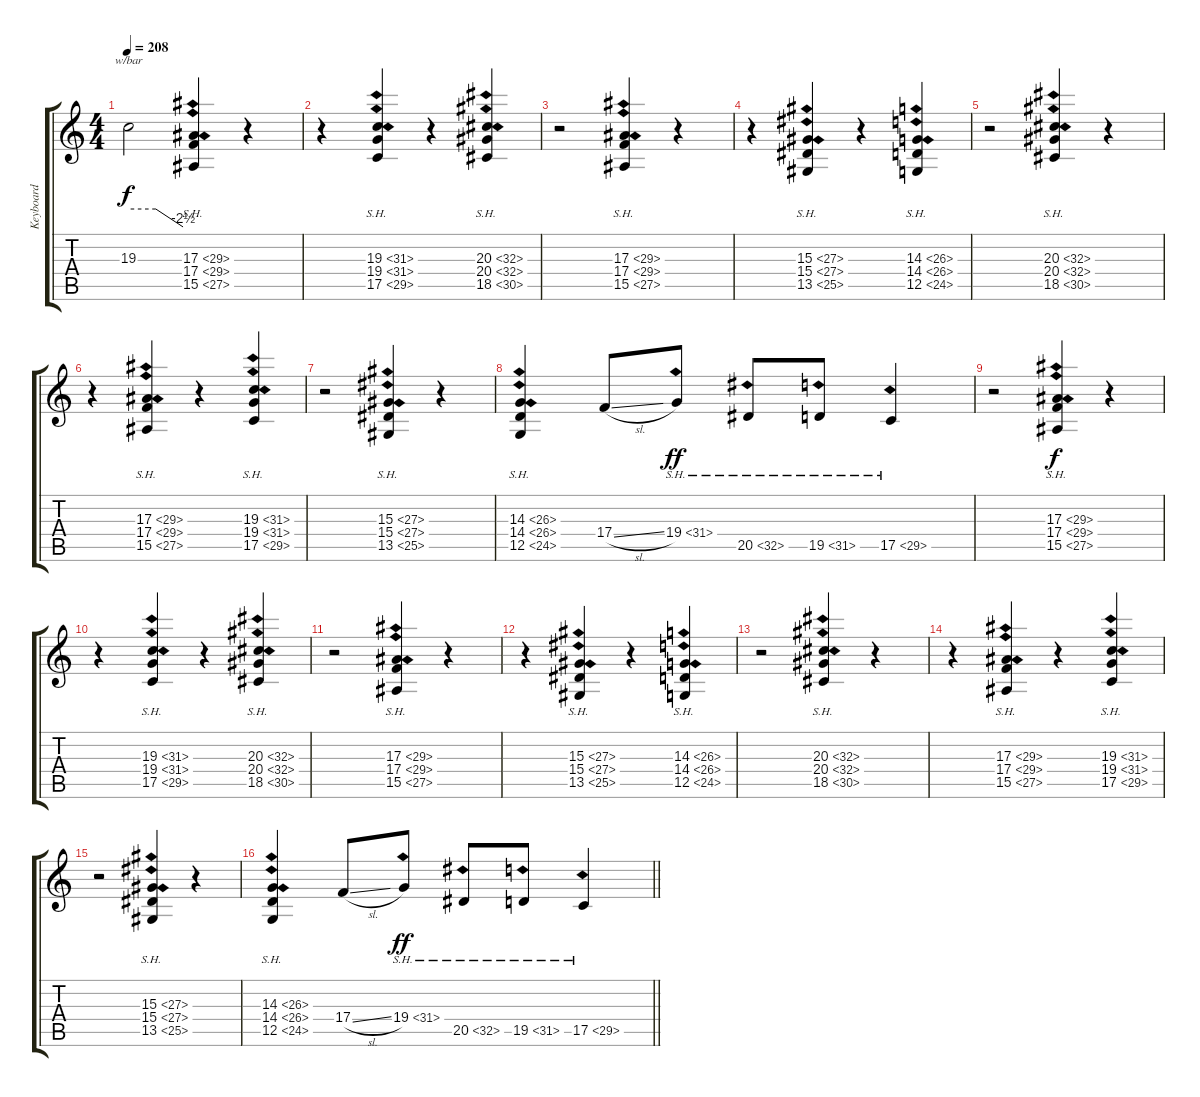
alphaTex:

\track ("Keyboard" "Keyboard") {instrument stringensemble1}
\staff {score tabs}
\tuning (D4 A3 F3 C3 G2 C2) {hide}
\ts (4 4)
\tempo 208
\clef g2
\ks c
19.3.2{tbe (custom default 0 0 30 0 60 -10) dy f} (17.3{sh 12} 17.4{sh 12} 15.5{sh 12}).4{volume 14 balance 8 instrument stringensemble1} r.4 |
r.4 (19.3{sh 12} 19.4{sh 12} 17.5{sh 12}).4 r.4 (20.3{sh 12} 20.4{sh 12} 18.5{sh 12}).4 |
r.2 (17.3{sh 12} 17.4{sh 12} 15.5{sh 12}).4 r.4 |
r.4 (15.3{sh 12} 15.4{sh 12} 13.5{sh 12}).4 r.4 (14.3{sh 12} 14.4{sh 12} 12.5{sh 12}).4 |
r.2 (20.3{sh 12} 20.4{sh 12} 18.5{sh 12}).4 r.4 |
r.4 (17.3{sh 12} 17.4{sh 12} 15.5{sh 12}).4 r.4 (19.3{sh 12} 19.4{sh 12} 17.5{sh 12}).4 |
r.2 (15.3{sh 12} 15.4{sh 12} 13.5{sh 12}).4 r.4 |
(14.3{sh 12} 14.4{sh 12} 12.5{sh 12}).4 17.4{sl}.8 19.4{sh 12}.8{dy ff} 20.5{sh 12}.8 19.5{sh 12}.8 17.5{sh 12}.4 |
r.2 (17.3{sh 12} 17.4{sh 12} 15.5{sh 12}).4{dy f} r.4 |
r.4 (19.3{sh 12} 19.4{sh 12} 17.5{sh 12}).4 r.4 (20.3{sh 12} 20.4{sh 12} 18.5{sh 12}).4 |
r.2 (17.3{sh 12} 17.4{sh 12} 15.5{sh 12}).4 r.4 |
r.4 (15.3{sh 12} 15.4{sh 12} 13.5{sh 12}).4 r.4 (14.3{sh 12} 14.4{sh 12} 12.5{sh 12}).4 |
r.2 (20.3{sh 12} 20.4{sh 12} 18.5{sh 12}).4 r.4 |
r.4 (17.3{sh 12} 17.4{sh 12} 15.5{sh 12}).4 r.4 (19.3{sh 12} 19.4{sh 12} 17.5{sh 12}).4 |
r.2 (15.3{sh 12} 15.4{sh 12} 13.5{sh 12}).4 r.4 |
\barLineRight lightlight
(14.3{sh 12} 14.4{sh 12} 12.5{sh 12}).4 17.4{sl}.8 19.4{sh 12}.8{dy ff} 20.5{sh 12}.8 19.5{sh 12}.8 17.5{sh 12}.4
